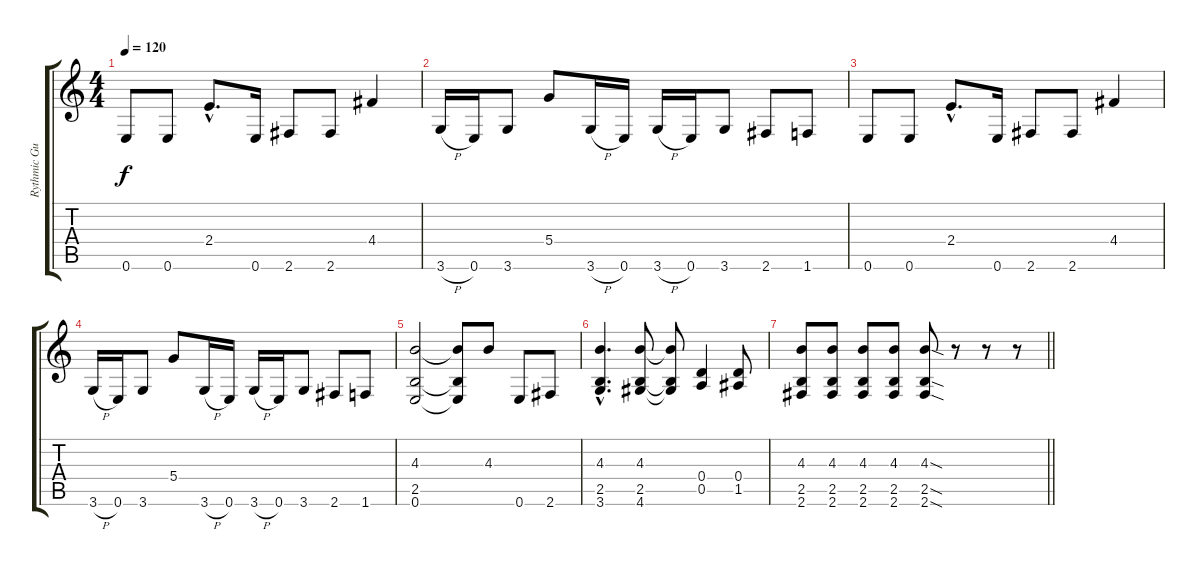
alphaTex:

\track ("Rythmic Guitar" "Rythmic Gu") {instrument distortionguitar}
\staff {score tabs}
\tuning (E4 B3 G3 D3 A2 E2) {hide}
\ts (4 4)
\tempo 120
\clef g2
\ks c
0.6.8{dy f} 0.6.8 2.4{hac}.8{d} 0.6.16 2.6.8 2.6.8 4.4.4 |
3.6{h}.16 0.6.16 3.6.8 5.4.8 3.6{h}.16 0.6.16 3.6{h}.16 0.6.16 3.6.8 2.6.8 1.6.8 |
0.6.8 0.6.8 2.4{hac}.8{d} 0.6.16 2.6.8 2.6.8 4.4.4 |
3.6{h}.16 0.6.16 3.6.8 5.4.8 3.6{h}.16 0.6.16 3.6{h}.16 0.6.16 3.6.8 2.6.8 1.6.8 |
(4.3 2.5 0.6).2 (4.3{t} 2.5{t} 0.6{t}).8 4.3.8 0.6.8 2.6.8 |
(4.3{hac} 2.5{hac} 3.6{hac}).4{d} (4.3 2.5 4.6).8 (4.3{t} 2.5{t} 4.6{t}).8 (0.4 0.5).4 (0.4 1.5).8 |
\barLineRight lightlight
(4.3 2.5 2.6).8 (4.3 2.5 2.6).8 (4.3 2.5 2.6).8 (4.3 2.5 2.6).8 (4.3{sod} 2.5{sod} 2.6{sod}).8 r.8 r.8 r.8
